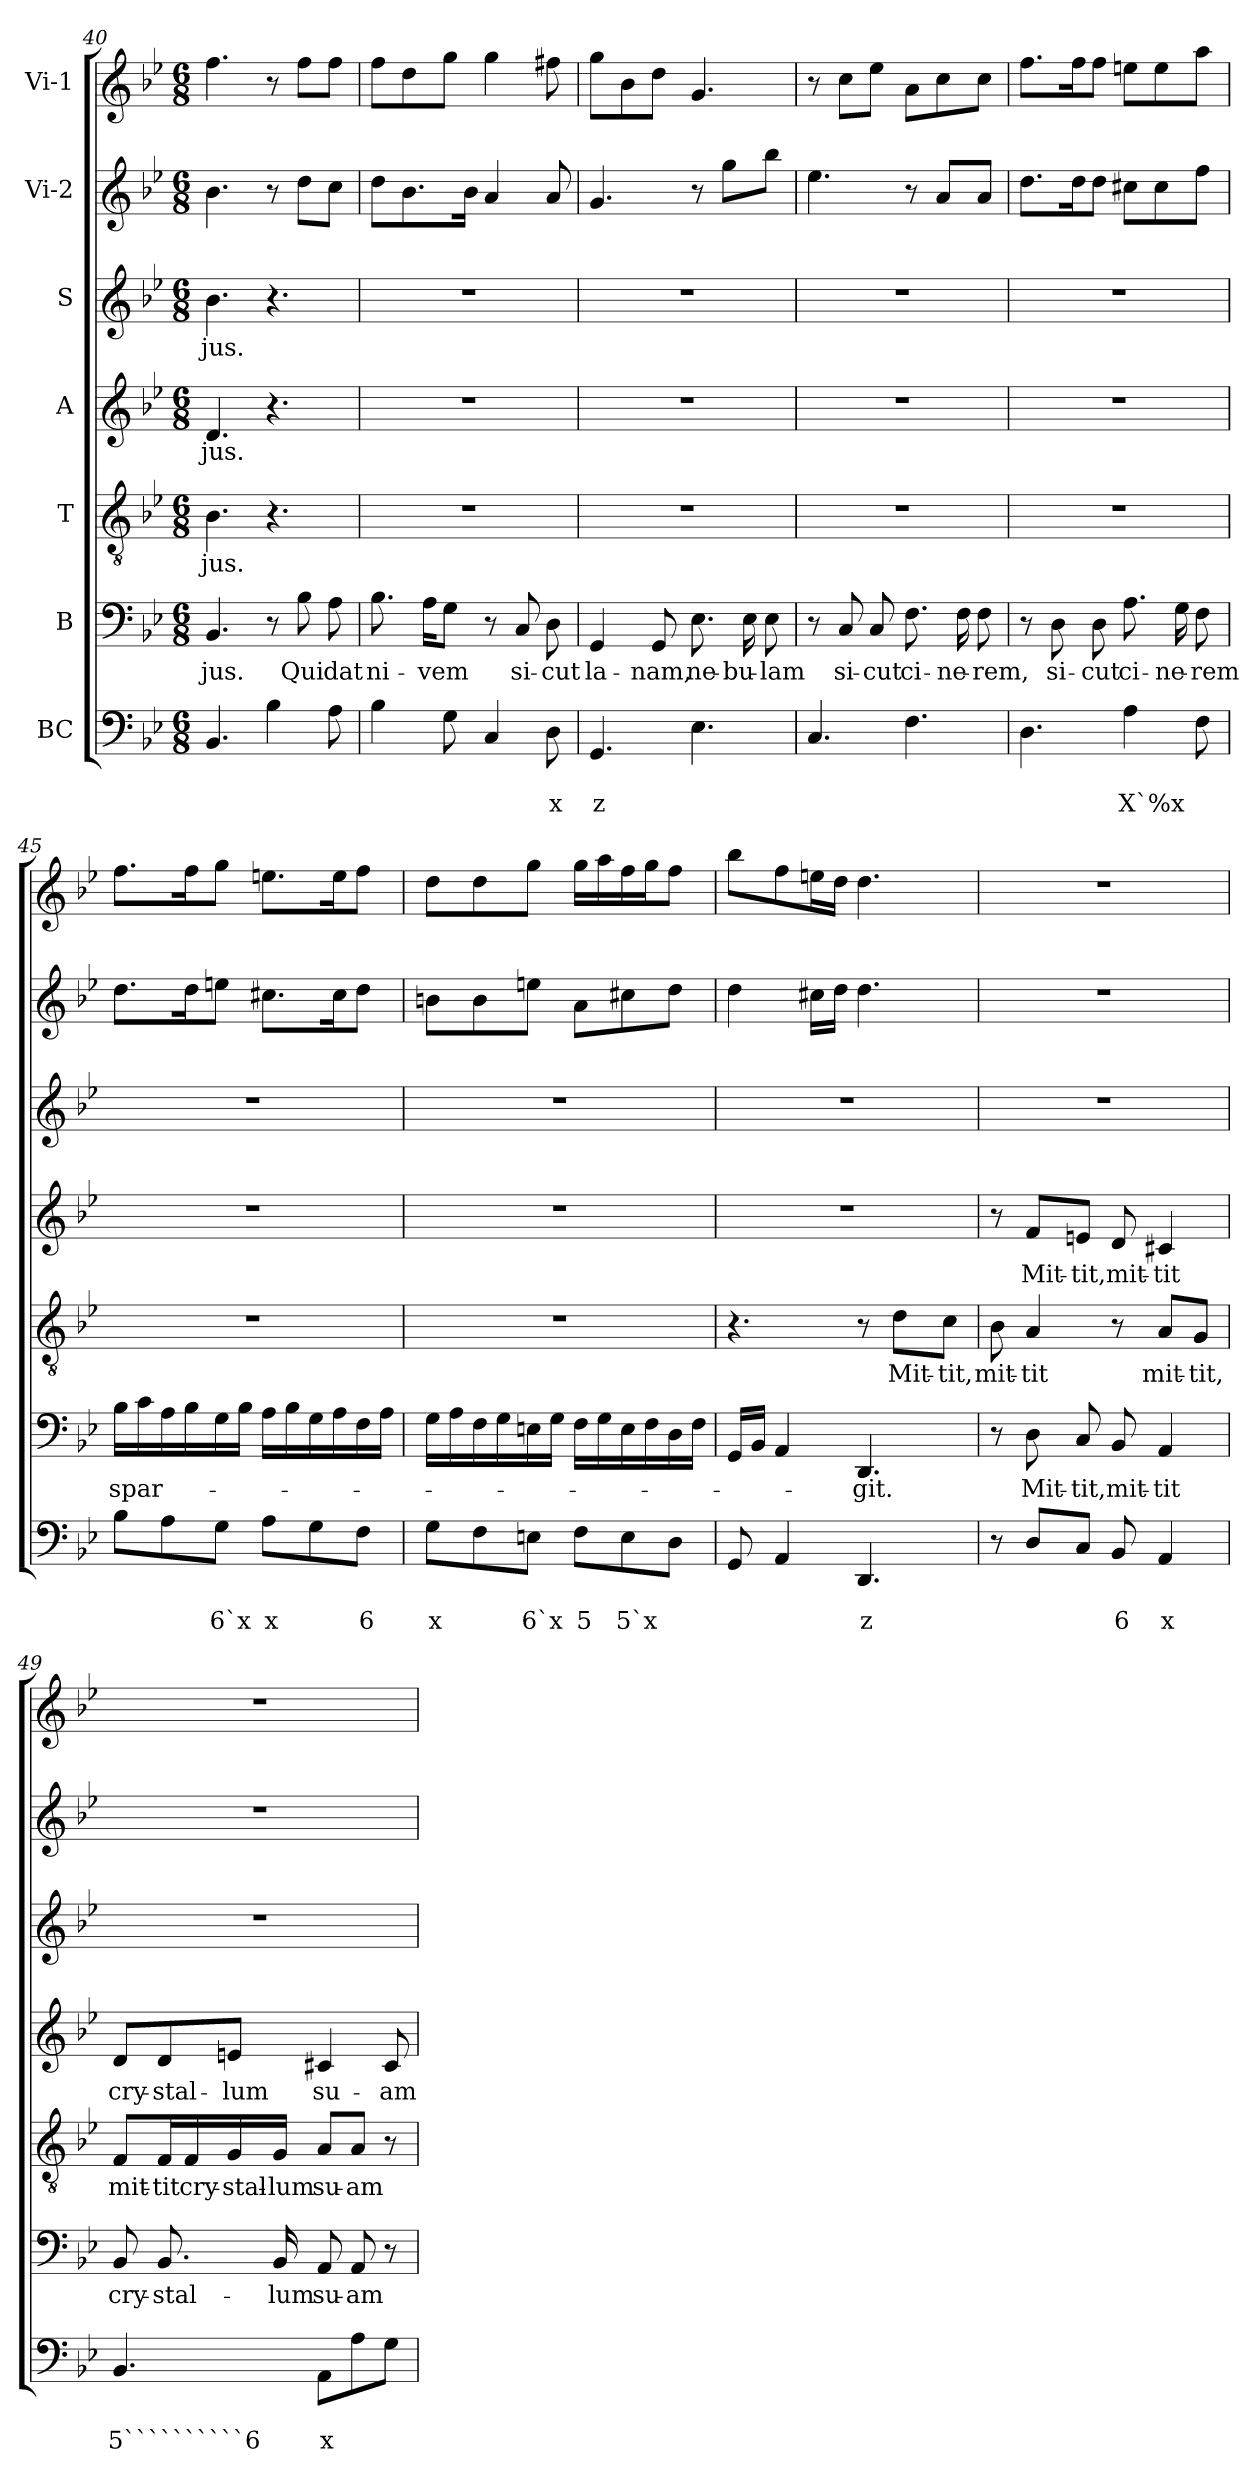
**kern	**text	**text	**kern	**text	**kern	**text	**kern	**text	**kern	**text	**kern	**kern
*part7	*part7	*part7	*part6	*part6	*part5	*part5	*part4	*part4	*part3	*part3	*part2	*part1
*staff7	*staff7	*staff7	*staff6	*staff6	*staff5	*staff5	*staff4	*staff4	*staff3	*staff3	*staff2	*staff1
*I"BC	*	*	*I"B	*	*I"T	*	*I"A	*	*I"S	*	*I"Vi-2	*I"Vi-1
*clefF4	*	*	*clefF4	*	*clefGv2	*	*clefG2	*	*clefG2	*	*clefG2	*clefG2
*k[b-e-]	*	*	*k[b-e-]	*	*k[b-e-]	*	*k[b-e-]	*	*k[b-e-]	*	*k[b-e-]	*k[b-e-]
*B-:	*	*	*B-:	*	*B-:	*	*B-:	*	*B-:	*	*B-:	*B-:
*M6/8	*	*	*M6/8	*	*M6/8	*	*M6/8	*	*M6/8	*	*M6/8	*M6/8
=40	=40	=40	=40	=40	=40	=40	=40	=40	=40	=40	=40	=40
!	!	!	!	!LO:LY:b	!	!LO:LY:b	!	!LO:LY:b	!	!LO:LY:b	!	!
4.BB-/	.	.	4.BB-/	-jus.	4.B-\	-jus.	4.d/	-jus.	4.b-\	-jus.	4.b-\	4.ff\
4B-\	.	.	8r	.	4.r	.	4.r	.	4.r	.	8r	8r
!	!	!	!	!LO:LY:b	!	!	!	!	!	!	!	!
.	.	.	8B-\	Qui	.	.	.	.	.	.	8dd\L	8ff\L
!	!	!	!	!LO:LY:b	!	!	!	!	!	!	!	!
8A\	.	.	8A\	dat	.	.	.	.	.	.	8cc\J	8ff\J
=41	=41	=41	=41	=41	=41	=41	=41	=41	=41	=41	=41	=41
!	!	!	!	!LO:LY:b	!	!	!	!	!	!	!	!
4B-\	.	.	8.B-\	ni-	2.r	.	2.r	.	2.r	.	8dd\L	8ff\L
.	.	.	.	.	.	.	.	.	.	.	8.b-\	8dd\
!	!	!	!	!LO:LY:b	!	!	!	!	!	!	!	!
.	.	.	16A\KL	-vem	.	.	.	.	.	.	.	.
8G\	.	.	8G\J	.	.	.	.	.	.	.	.	8gg\J
.	.	.	.	.	.	.	.	.	.	.	16b-\Jk	.
4C/	.	.	8r	.	.	.	.	.	.	.	4a/	4gg\
!	!	!	!	!LO:LY:b	!	!	!	!	!	!	!	!
.	.	.	8C/	si-	.	.	.	.	.	.	.	.
!	!	!LO:LY:b	!	!LO:LY:b	!	!	!	!	!	!	!	!
8D\	.	x	8D\	-cut	.	.	.	.	.	.	8a/	8ff#X\
=42	=42	=42	=42	=42	=42	=42	=42	=42	=42	=42	=42	=42
!	!	!LO:LY:b	!	!LO:LY:b	!	!	!	!	!	!	!	!
4.GG/	.	z	4GG/	la-	2.r	.	2.r	.	2.r	.	4.g/	8gg\L
.	.	.	.	.	.	.	.	.	.	.	.	8b-\
!	!	!	!	!LO:LY:b	!	!	!	!	!	!	!	!
.	.	.	8GG/	-nam,	.	.	.	.	.	.	.	8dd\J
!	!	!	!	!LO:LY:b	!	!	!	!	!	!	!	!
4.E-\	.	.	8.E-\	ne-	.	.	.	.	.	.	8r	4.g/
.	.	.	.	.	.	.	.	.	.	.	8gg\L	.
!	!	!	!	!LO:LY:b	!	!	!	!	!	!	!	!
.	.	.	16E-\	-bu-	.	.	.	.	.	.	.	.
!	!	!	!	!LO:LY:b	!	!	!	!	!	!	!	!
.	.	.	8E-\	-lam	.	.	.	.	.	.	8bb-\J	.
=43	=43	=43	=43	=43	=43	=43	=43	=43	=43	=43	=43	=43
4.C/	.	.	8r	.	2.r	.	2.r	.	2.r	.	4.ee-\	8r
!	!	!	!	!LO:LY:b	!	!	!	!	!	!	!	!
.	.	.	8C/	si-	.	.	.	.	.	.	.	8cc\L
!	!	!	!	!LO:LY:b	!	!	!	!	!	!	!	!
.	.	.	8C/	-cut	.	.	.	.	.	.	.	8ee-\J
!	!	!	!	!LO:LY:b	!	!	!	!	!	!	!	!
4.F\	.	.	8.F\	ci-	.	.	.	.	.	.	8r	8a\L
.	.	.	.	.	.	.	.	.	.	.	8a/L	8cc\
!	!	!	!	!LO:LY:b	!	!	!	!	!	!	!	!
.	.	.	16F\	-ne-	.	.	.	.	.	.	.	.
!	!	!	!	!LO:LY:b	!	!	!	!	!	!	!	!
.	.	.	8F\	-rem,	.	.	.	.	.	.	8a/J	8cc\J
!!LO:LB:g=z
=44	=44	=44	=44	=44	=44	=44	=44	=44	=44	=44	=44	=44
4.D\	.	.	8r	.	2.r	.	2.r	.	2.r	.	8.dd\L	8.ff\L
!	!	!	!	!LO:LY:b	!	!	!	!	!	!	!	!
.	.	.	8D\	si-	.	.	.	.	.	.	.	.
.	.	.	.	.	.	.	.	.	.	.	16dd\k	16ff\k
!	!	!	!	!LO:LY:b	!	!	!	!	!	!	!	!
.	.	.	8D\	-cut	.	.	.	.	.	.	8dd\J	8ff\J
!	!	!LO:LY:b	!	!LO:LY:b	!	!	!	!	!	!	!	!
4A\	.	X`%x	8.A\	ci-	.	.	.	.	.	.	8cc#X\L	8een\L
.	.	.	.	.	.	.	.	.	.	.	8cc#\	8ee\
!	!	!	!	!LO:LY:b	!	!	!	!	!	!	!	!
.	.	.	16G\	-ne-	.	.	.	.	.	.	.	.
!	!	!	!	!LO:LY:b	!	!	!	!	!	!	!	!
8F\	.	.	8F\	-rem	.	.	.	.	.	.	8ff\J	8aa\J
=45	=45	=45	=45	=45	=45	=45	=45	=45	=45	=45	=45	=45
!	!	!	!	!LO:LY:b	!	!	!	!	!	!	!	!
8B-\L	.	.	16B-\LL	spar-	2.r	.	2.r	.	2.r	.	8.dd\L	8.ff\L
.	.	.	16c\	.	.	.	.	.	.	.	.	.
8A\	.	.	16A\	.	.	.	.	.	.	.	.	.
.	.	.	16B-\	.	.	.	.	.	.	.	16dd\k	16ff\k
!	!	!LO:LY:b	!	!	!	!	!	!	!	!	!	!
8G\J	.	6`x	16G\	.	.	.	.	.	.	.	8een\J	8gg\J
.	.	.	16B-\JJ	.	.	.	.	.	.	.	.	.
!	!	!LO:LY:b	!	!	!	!	!	!	!	!	!	!
8A\L	.	x	16A\LL	.	.	.	.	.	.	.	8.cc#X\L	8.een\L
.	.	.	16B-\	.	.	.	.	.	.	.	.	.
8G\	.	.	16G\	.	.	.	.	.	.	.	.	.
.	.	.	16A\	.	.	.	.	.	.	.	16cc#\k	16ee\k
!	!	!LO:LY:b	!	!	!	!	!	!	!	!	!	!
8F\J	.	6	16F\	.	.	.	.	.	.	.	8dd\J	8ff\J
.	.	.	16A\JJ	.	.	.	.	.	.	.	.	.
=46	=46	=46	=46	=46	=46	=46	=46	=46	=46	=46	=46	=46
!	!	!LO:LY:b	!	!	!	!	!	!	!	!	!	!
8G\L	.	x	16G\LL	.	2.r	.	2.r	.	2.r	.	8bn\L	8dd\L
.	.	.	16A\	.	.	.	.	.	.	.	.	.
8F\	.	.	16F\	.	.	.	.	.	.	.	8b\	8dd\
.	.	.	16G\	.	.	.	.	.	.	.	.	.
!	!	!LO:LY:b	!	!	!	!	!	!	!	!	!	!
8En\J	.	6`x	16En\	.	.	.	.	.	.	.	8een\J	8gg\J
.	.	.	16G\JJ	.	.	.	.	.	.	.	.	.
!	!	!LO:LY:b	!	!	!	!	!	!	!	!	!	!
8F\L	.	5	16F\LL	.	.	.	.	.	.	.	8a\L	16gg\LL
.	.	.	16G\	.	.	.	.	.	.	.	.	16aa\
!	!	!LO:LY:b	!	!	!	!	!	!	!	!	!	!
8E\	.	5`x	16E\	.	.	.	.	.	.	.	8cc#X\	16ff\
.	.	.	16F\	.	.	.	.	.	.	.	.	16gg\J
8D\J	.	.	16D\	.	.	.	.	.	.	.	8dd\J	8ff\J
.	.	.	16F\JJ	.	.	.	.	.	.	.	.	.
=47	=47	=47	=47	=47	=47	=47	=47	=47	=47	=47	=47	=47
8GG/	.	.	16GG/LL	.	4.r	.	2.r	.	2.r	.	4dd\	8bb-\L
.	.	.	16BB-/JJ	.	.	.	.	.	.	.	.	.
4AA/	.	.	4AA/	.	.	.	.	.	.	.	.	8ff\
.	.	.	.	.	.	.	.	.	.	.	16cc#X\LL	16een\L
.	.	.	.	.	.	.	.	.	.	.	16dd\JJ	16dd\JJ
!	!	!LO:LY:b	!	!LO:LY:b	!	!	!	!	!	!	!	!
4.DD/	.	z	4.DD/	-git.	8r	.	.	.	.	.	4.dd\	4.dd\
!	!	!	!	!	!	!LO:LY:b	!	!	!	!	!	!
.	.	.	.	.	8d\L	Mit-	.	.	.	.	.	.
!	!	!	!	!	!	!LO:LY:b	!	!	!	!	!	!
.	.	.	.	.	8c\J	-tit,	.	.	.	.	.	.
=48	=48	=48	=48	=48	=48	=48	=48	=48	=48	=48	=48	=48
!	!	!	!	!	!	!LO:LY:b	!	!	!	!	!	!
8r	.	.	8r	.	8B-\	mit-	8r	.	2.r	.	2.r	2.r
!	!	!	!	!LO:LY:b	!	!LO:LY:b	!	!LO:LY:b	!	!	!	!
8D/L	.	.	8D\	Mit-	4A/	-tit	8f/L	Mit-	.	.	.	.
!	!	!	!	!LO:LY:b	!	!	!	!LO:LY:b	!	!	!	!
8C/J	.	.	8C/	-tit,	.	.	8en/J	-tit,	.	.	.	.
!	!	!LO:LY:b	!	!LO:LY:b	!	!	!	!LO:LY:b	!	!	!	!
8BB-/	.	6	8BB-/	mit-	8r	.	8d/	mit-	.	.	.	.
!	!	!LO:LY:b	!	!LO:LY:b	!	!LO:LY:b	!	!LO:LY:b	!	!	!	!
4AA/	.	x	4AA/	-tit	8A/L	mit-	4c#X/	-tit	.	.	.	.
!	!	!	!	!	!	!LO:LY:b	!	!	!	!	!	!
.	.	.	.	.	8G/J	-tit,	.	.	.	.	.	.
!!LO:PB:g=z
=49	=49	=49	=49	=49	=49	=49	=49	=49	=49	=49	=49	=49
!	!	!LO:LY:b	!	!LO:LY:b	!	!LO:LY:b	!	!LO:LY:b	!	!	!	!
4.BB-/	.	5``````````6	8BB-/	cry-	8F/L	mit-	8d/L	cry-	2.r	.	2.r	2.r
!	!	!	!	!LO:LY:b	!	!LO:LY:b	!	!LO:LY:b	!	!	!	!
.	.	.	8.BB-/	-stal-	16F/L	-tit	8d/	-stal-	.	.	.	.
!	!	!	!	!	!	!LO:LY:b	!	!	!	!	!	!
.	.	.	.	.	16F/	cry-	.	.	.	.	.	.
!	!	!	!	!	!	!LO:LY:b	!	!LO:LY:b	!	!	!	!
.	.	.	.	.	16G/	-stal-	8en/J	-lum	.	.	.	.
!	!	!	!	!LO:LY:b	!	!LO:LY:b	!	!	!	!	!	!
.	.	.	16BB-/	-lum	16G/JJ	-lum	.	.	.	.	.	.
!	!	!LO:LY:b	!	!LO:LY:b	!	!LO:LY:b	!	!LO:LY:b	!	!	!	!
8AA\L	.	x	8AA/	su-	8A/L	su-	4c#X/	su-	.	.	.	.
!	!	!	!	!LO:LY:b	!	!LO:LY:b	!	!	!	!	!	!
8A\	.	.	8AA/	-am	8A/J	-am	.	.	.	.	.	.
!	!	!	!	!	!	!	!	!LO:LY:b	!	!	!	!
8G\J	.	.	8r	.	8r	.	8c#/	-am	.	.	.	.
=	=	=	=	=	=	=	=	=	=	=	=	=
*-	*-	*-	*-	*-	*-	*-	*-	*-	*-	*-	*-	*-
